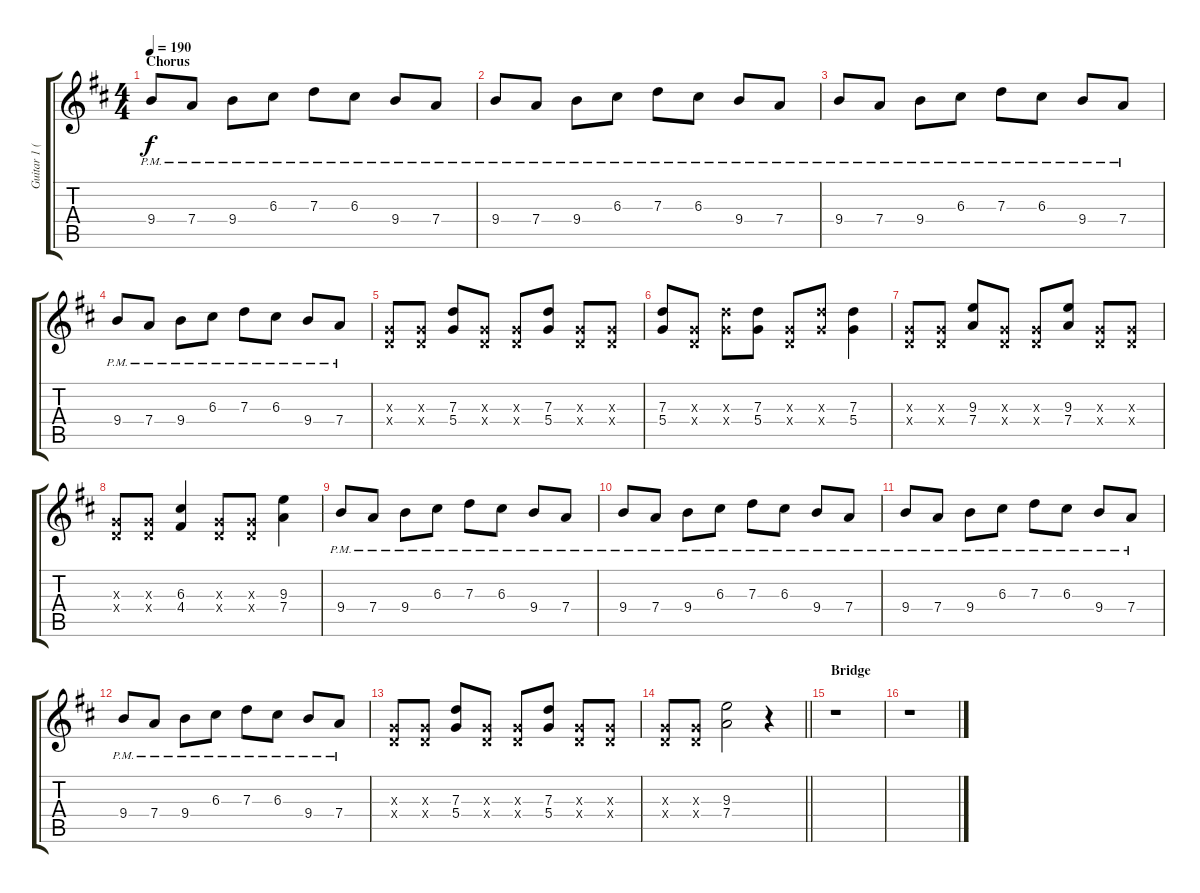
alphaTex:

\track ("Guitar 1 (Aya)" "Guitar 1 (") {instrument overdrivenguitar}
\staff {score tabs}
\tuning (E4 B3 G3 D3 A2 E2) {hide}
\ts (4 4)
\section ("" "Chorus")
\tempo 190
\clef g2
\ks bminor
9.4{pm}.8{dy f} 7.4{pm}.8 9.4{pm}.8 6.3{pm}.8 7.3{pm}.8 6.3{pm}.8 9.4{pm}.8 7.4{pm}.8 |
9.4{pm}.8 7.4{pm}.8 9.4{pm}.8 6.3{pm}.8 7.3{pm}.8 6.3{pm}.8 9.4{pm}.8 7.4{pm}.8 |
9.4{pm}.8 7.4{pm}.8 9.4{pm}.8 6.3{pm}.8 7.3{pm}.8 6.3{pm}.8 9.4{pm}.8 7.4{pm}.8 |
9.4{pm}.8 7.4{pm}.8 9.4{pm}.8 6.3{pm}.8 7.3{pm}.8 6.3{pm}.8 9.4{pm}.8 7.4{pm}.8 |
(0.3{x} 0.4{x}).8 (0.3{x} 0.4{x}).8 (7.3 5.4).8 (0.3{x} 0.4{x}).8 (0.3{x} 0.4{x}).8 (7.3 5.4).8 (0.3{x} 0.4{x}).8 (0.3{x} 0.4{x}).8 |
(7.3 5.4).8 (0.3{x} 0.4{x}).8 (7.3{x} 5.4{x}).8 (7.3 5.4).8 (0.3{x} 0.4{x}).8 (7.3{x} 5.4{x}).8 (7.3 5.4).4 |
(0.3{x} 0.4{x}).8 (0.3{x} 0.4{x}).8 (9.3 7.4).8 (0.3{x} 0.4{x}).8 (0.3{x} 0.4{x}).8 (9.3 7.4).8 (0.3{x} 0.4{x}).8 (0.3{x} 0.4{x}).8 |
(0.3{x} 0.4{x}).8 (0.3{x} 0.4{x}).8 (6.3 4.4).4 (0.3{x} 0.4{x}).8 (0.3{x} 0.4{x}).8 (9.3 7.4).4 |
9.4{pm}.8 7.4{pm}.8 9.4{pm}.8 6.3{pm}.8 7.3{pm}.8 6.3{pm}.8 9.4{pm}.8 7.4{pm}.8 |
9.4{pm}.8 7.4{pm}.8 9.4{pm}.8 6.3{pm}.8 7.3{pm}.8 6.3{pm}.8 9.4{pm}.8 7.4{pm}.8 |
9.4{pm}.8 7.4{pm}.8 9.4{pm}.8 6.3{pm}.8 7.3{pm}.8 6.3{pm}.8 9.4{pm}.8 7.4{pm}.8 |
9.4{pm}.8 7.4{pm}.8 9.4{pm}.8 6.3{pm}.8 7.3{pm}.8 6.3{pm}.8 9.4{pm}.8 7.4{pm}.8 |
(0.3{x} 0.4{x}).8 (0.3{x} 0.4{x}).8 (7.3 5.4).8 (0.3{x} 0.4{x}).8 (0.3{x} 0.4{x}).8 (7.3 5.4).8 (0.3{x} 0.4{x}).8 (0.3{x} 0.4{x}).8 |
\barLineRight lightlight
(0.3{x} 0.4{x}).8 (0.3{x} 0.4{x}).8 (9.3 7.4).2 r.4 |
\section ("" "Bridge")
r.1 |
r.1
